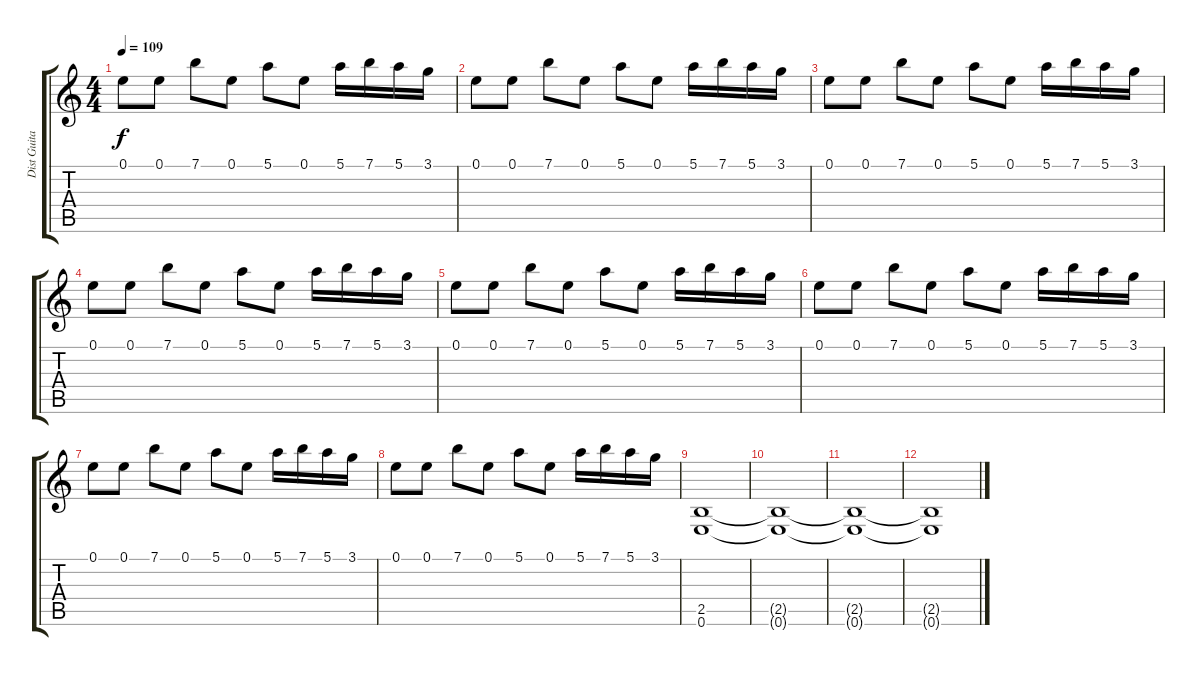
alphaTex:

\track ("Dist Guitar 2" "Dist Guita") {instrument distortionguitar}
\staff {score tabs}
\tuning (E4 B3 G3 D3 A2 E2) {hide}
\ts (4 4)
\tempo 109
\clef g2
\ks c
0.1.8{dy f} 0.1.8 7.1.8 0.1.8 5.1.8 0.1.8 5.1.16 7.1.16 5.1.16 3.1.16 |
0.1.8 0.1.8 7.1.8 0.1.8 5.1.8 0.1.8 5.1.16 7.1.16 5.1.16 3.1.16 |
0.1.8 0.1.8 7.1.8 0.1.8 5.1.8 0.1.8 5.1.16 7.1.16 5.1.16 3.1.16 |
0.1.8 0.1.8 7.1.8 0.1.8 5.1.8 0.1.8 5.1.16 7.1.16 5.1.16 3.1.16 |
0.1.8 0.1.8 7.1.8 0.1.8 5.1.8 0.1.8 5.1.16 7.1.16 5.1.16 3.1.16 |
0.1.8 0.1.8 7.1.8 0.1.8 5.1.8 0.1.8 5.1.16 7.1.16 5.1.16 3.1.16 |
0.1.8 0.1.8 7.1.8 0.1.8 5.1.8 0.1.8 5.1.16 7.1.16 5.1.16 3.1.16 |
0.1.8 0.1.8 7.1.8 0.1.8 5.1.8 0.1.8 5.1.16 7.1.16 5.1.16 3.1.16 |
(2.5 0.6).1 |
(2.5{t} 0.6{t}).1 |
(2.5{t} 0.6{t}).1 |
(2.5{t} 0.6{t}).1
